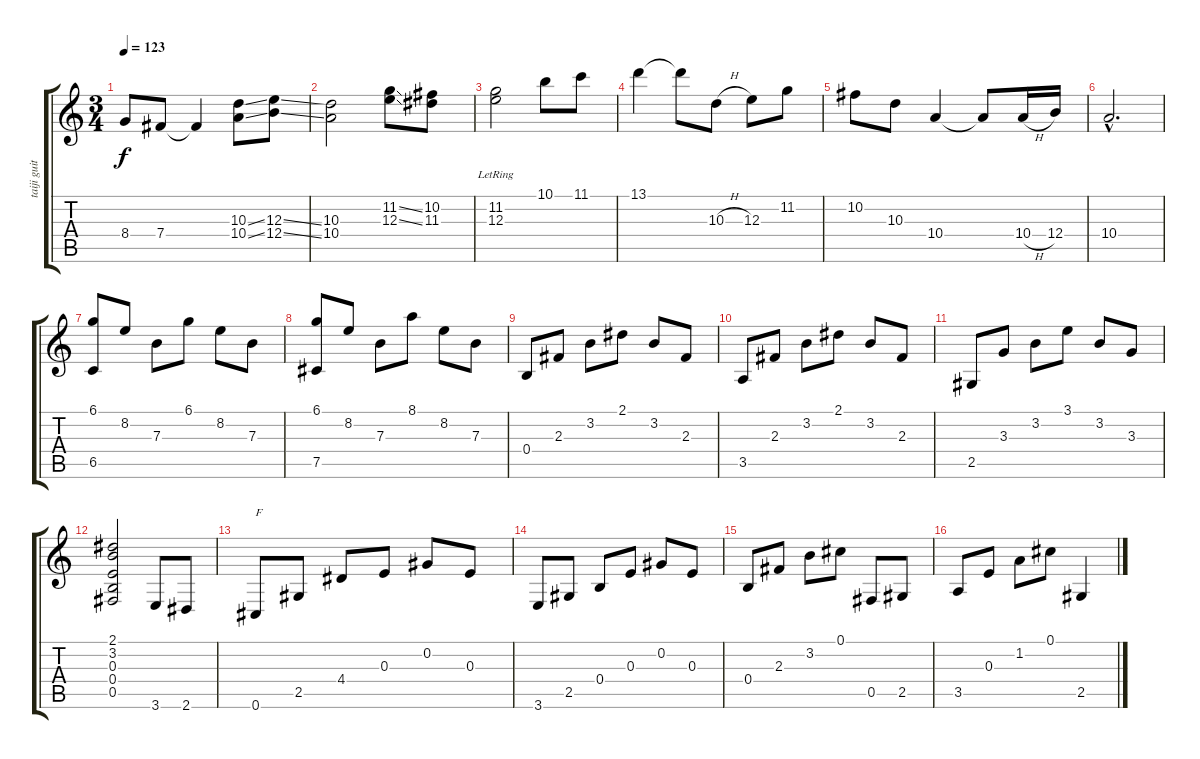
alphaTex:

\track ("taiji guitar" "taiji guit") {instrument acousticguitarnylon}
\staff {score tabs}
\tuning (Db4 Ab3 E3 B2 Gb2 Db2) {hide}
\ts (3 4)
\tempo 123
\clef g2
\ks c
8.4.8{dy f} 7.4.8 7.4{t}.4 (10.3{ss} 10.4{ss}).8 (12.3{ss} 12.4{ss}).8 |
(10.3 10.4).2 (11.2{ss} 12.3{ss}).8 (10.2 11.3).8 |
(11.2 12.3{lr}).2 10.1.8 11.1.8 |
13.1.4 13.1{t}.8 10.3{h}.8 12.3.8 11.2.8 |
10.2.8 10.3.8 10.4.4 10.4{t}.8 10.4{h}.16 12.4.16 |
10.4{hac}.2{d} |
(6.1 6.5).8 8.2.8 7.3.8 6.1.8 8.2.8 7.3.8 |
(6.1 7.5).8 8.2.8 7.3.8 8.1.8 8.2.8 7.3.8 |
0.4.8 2.3.8 3.2.8 2.1.8 3.2.8 2.3.8 |
3.5.8 2.3.8 3.2.8 2.1.8 3.2.8 2.3.8 |
2.5.8 3.3.8 3.2.8 3.1.8 3.2.8 3.3.8 |
(2.1 3.2 0.3 0.4 0.5).2 3.6.8 2.6.8 |
0.6.8{txt "F"} 2.5.8 4.4.8 0.3.8 0.2.8 0.3.8 |
3.6.8 2.5.8 0.4.8 0.3.8 0.2.8 0.3.8 |
0.4.8 2.3.8 3.2.8 0.1.8 0.5.8 2.5.8 |
3.5.8 0.3.8 1.2.8 0.1.8 2.5.4
